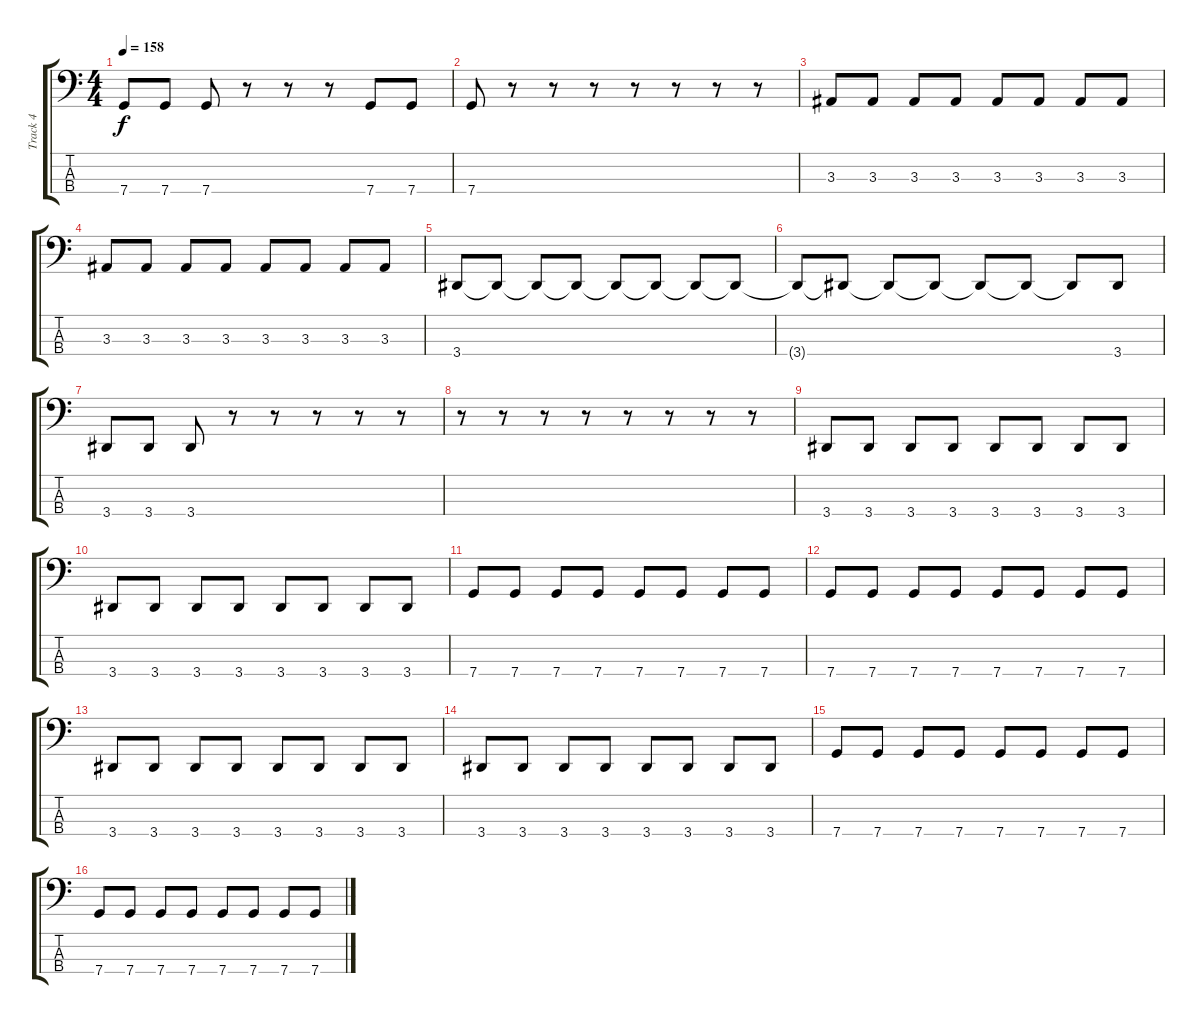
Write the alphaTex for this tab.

\track ("Track 4" "Track 4") {instrument electricbasspick}
\staff {score tabs}
\tuning (F2 C2 G1 C1) {hide}
\ts (4 4)
\tempo 158
\clef f4
\ks c
7.4.8{dy f} 7.4.8 7.4.8 r.8 r.8 r.8 7.4.8 7.4.8 |
7.4.8 r.8 r.8 r.8 r.8 r.8 r.8 r.8 |
3.3.8 3.3.8 3.3.8 3.3.8 3.3.8 3.3.8 3.3.8 3.3.8 |
3.3.8 3.3.8 3.3.8 3.3.8 3.3.8 3.3.8 3.3.8 3.3.8 |
3.4.8 3.4{t}.8 3.4{t}.8 3.4{t}.8 3.4{t}.8 3.4{t}.8 3.4{t}.8 3.4{t}.8 |
3.4{t}.8 3.4{t}.8 3.4{t}.8 3.4{t}.8 3.4{t}.8 3.4{t}.8 3.4{t}.8 3.4.8 |
3.4.8 3.4.8 3.4.8 r.8 r.8 r.8 r.8 r.8 |
r.8 r.8 r.8 r.8 r.8 r.8 r.8 r.8 |
3.4.8 3.4.8 3.4.8 3.4.8 3.4.8 3.4.8 3.4.8 3.4.8 |
3.4.8 3.4.8 3.4.8 3.4.8 3.4.8 3.4.8 3.4.8 3.4.8 |
7.4.8 7.4.8 7.4.8 7.4.8 7.4.8 7.4.8 7.4.8 7.4.8 |
7.4.8 7.4.8 7.4.8 7.4.8 7.4.8 7.4.8 7.4.8 7.4.8 |
3.4.8 3.4.8 3.4.8 3.4.8 3.4.8 3.4.8 3.4.8 3.4.8 |
3.4.8 3.4.8 3.4.8 3.4.8 3.4.8 3.4.8 3.4.8 3.4.8 |
7.4.8 7.4.8 7.4.8 7.4.8 7.4.8 7.4.8 7.4.8 7.4.8 |
7.4.8 7.4.8 7.4.8 7.4.8 7.4.8 7.4.8 7.4.8 7.4.8
